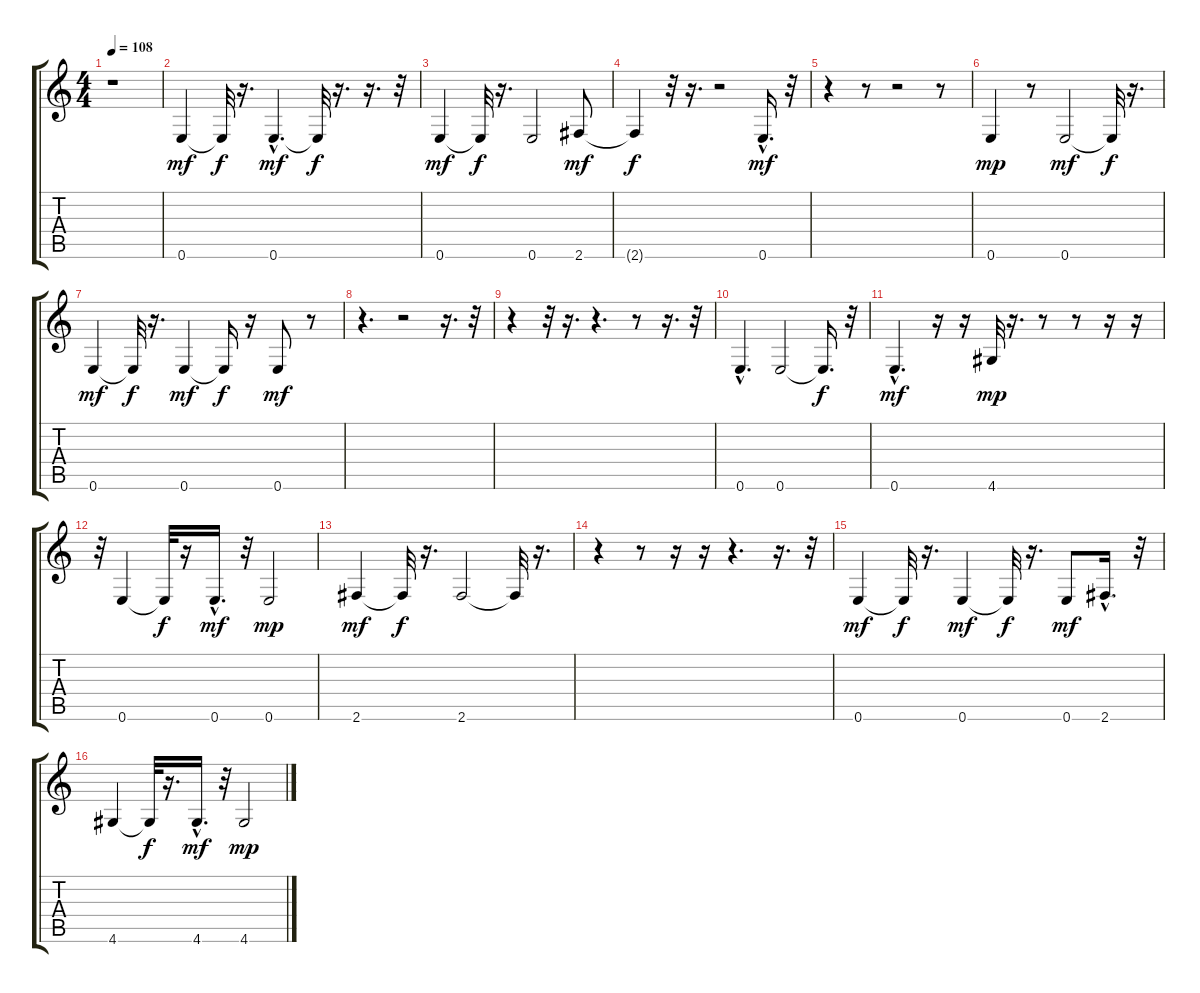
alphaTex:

\track "" {instrument fretlessbass}
\staff {score tabs}
\tuning (E4 B3 G3 D3 A2 E2) {hide}
\ts (4 4)
\tempo 108
\clef g2
\ks c
r.1{dy mf instrument fretlessbass} |
0.6.4 0.6{t}.32{dy f} r.16{d} 0.6{hac}.4{d dy mf} 0.6{t}.32{dy f} r.16{d} r.16{d} r.32 |
0.6.4{dy mf} 0.6{t}.32{dy f} r.16{d} 0.6.2 2.6.8{dy mf} |
2.6{t}.4{dy f} r.32 r.16{d} r.2 0.6{hac}.16{d dy mf} r.32 |
r.4 r.8 r.2 r.8 |
0.6.4{dy mp} r.8 0.6.2{dy mf} 0.6{t}.32{dy f} r.16{d} |
0.6.4{dy mf} 0.6{t}.32{dy f} r.16{d} 0.6.4{dy mf} 0.6{t}.16{dy f} r.16 0.6.8{dy mf} r.8 |
r.4{d} r.2 r.16{d} r.32 |
r.4 r.32 r.16{d} r.4{d} r.8 r.16{d} r.32 |
0.6{hac}.4{d} 0.6.2 0.6{t}.16{d dy f} r.32 |
0.6{hac}.4{d dy mf} r.16 r.16 4.6.32{dy mp} r.16{d} r.8 r.8 r.16 r.16 |
r.32 0.6.4 0.6{t}.32{dy f} r.16 0.6{hac}.16{d dy mf} r.32 0.6.2{dy mp} |
2.6.4{dy mf} 2.6{t}.32{dy f} r.16{d} 2.6.2 2.6{t}.32 r.16{d} |
r.4 r.8 r.16 r.16 r.4{d} r.16{d} r.32 |
0.6.4{dy mf} 0.6{t}.32{dy f} r.16{d} 0.6.4{dy mf} 0.6{t}.32{dy f} r.16{d} 0.6.8{dy mf} 2.6{hac}.16{d} r.32 |
4.6.4 4.6{t}.32{dy f} r.16{d} 4.6{hac}.16{d dy mf} r.32 4.6.2{dy mp}
